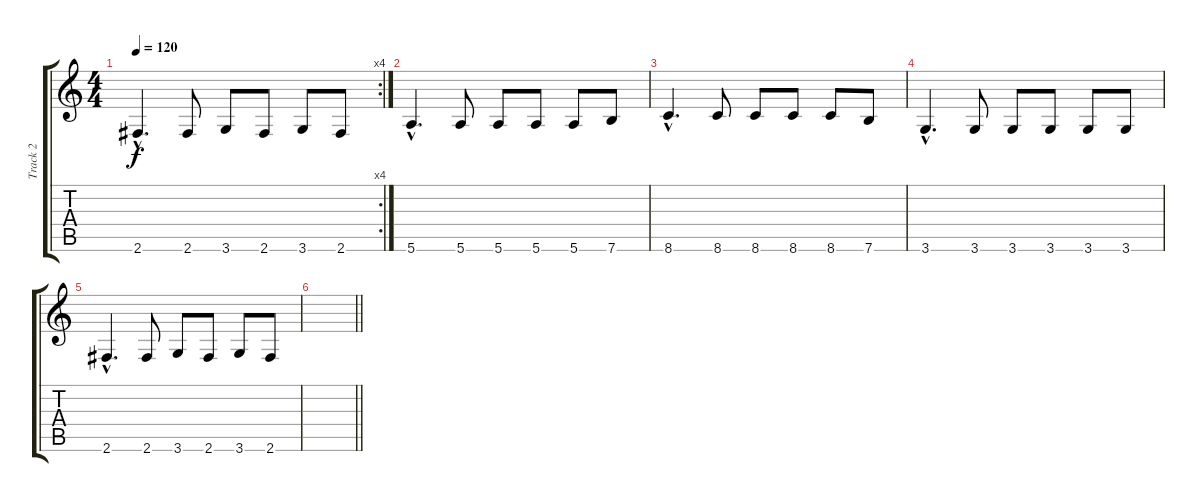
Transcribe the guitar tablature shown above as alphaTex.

\track ("Track 2" "Track 2") {instrument slapbass2}
\staff {score tabs}
\tuning (E4 B3 G3 D3 A2 E2) {hide}
\rc 4
\ts (4 4)
\tempo 120
\clef g2
\ks c
2.6{hac}.4{d dy f} 2.6.8 3.6.8 2.6.8 3.6.8 2.6.8 |
5.6{hac}.4{d} 5.6.8 5.6.8 5.6.8 5.6.8 7.6.8 |
8.6{hac}.4{d} 8.6.8 8.6.8 8.6.8 8.6.8 7.6.8 |
3.6{hac}.4{d} 3.6.8 3.6.8 3.6.8 3.6.8 3.6.8 |
2.6{hac}.4{d} 2.6.8 3.6.8 2.6.8 3.6.8 2.6.8 |
\barLineRight lightlight
